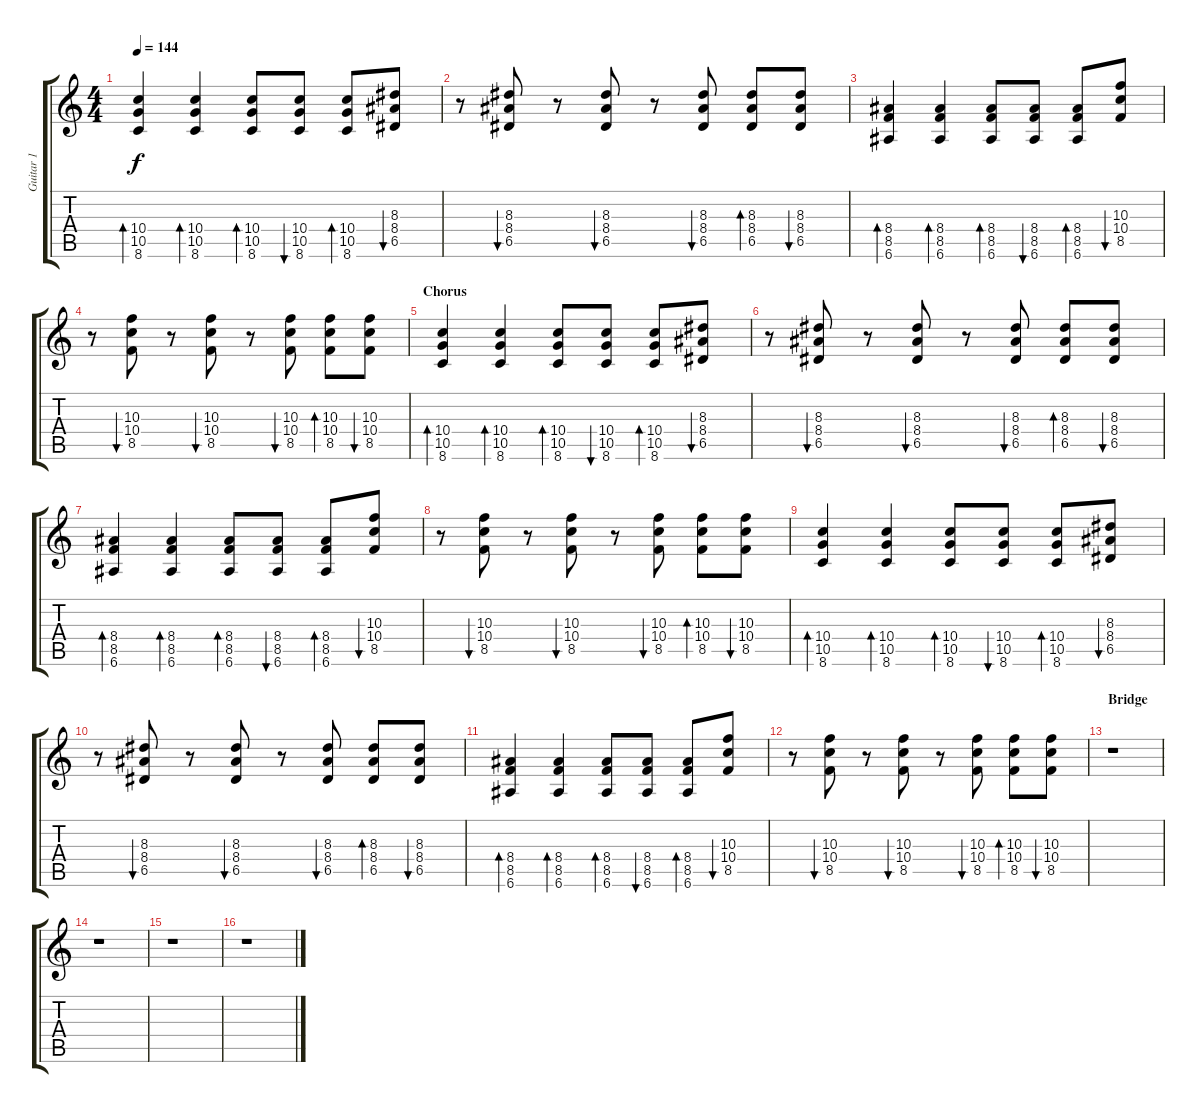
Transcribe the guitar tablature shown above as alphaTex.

\track ("Guitar 1" "Guitar 1") {instrument electricguitarjazz}
\staff {score tabs}
\tuning (E4 B3 G3 D3 A2 E2) {hide}
\ts (4 4)
\tempo 144
\clef g2
\ks c
(10.4 10.5 8.6).4{bd 60 dy f} (10.4 10.5 8.6).4{bd 60} (10.4 10.5 8.6).8{bd 60} (10.4 10.5 8.6).8{bu 60} (10.4 10.5 8.6).8{bd 60} (8.3 8.4 6.5).8{bu 60} |
r.8 (8.3 8.4 6.5).8{bu 60} r.8 (8.3 8.4 6.5).8{bu 60} r.8 (8.3 8.4 6.5).8{bu 60} (8.3 8.4 6.5).8{bd 60} (8.3 8.4 6.5).8{bu 60} |
(8.4 8.5 6.6).4{bd 60} (8.4 8.5 6.6).4{bd 60} (8.4 8.5 6.6).8{bd 60} (8.4 8.5 6.6).8{bu 60} (8.4 8.5 6.6).8{bd 60} (10.3 10.4 8.5).8{bu 60} |
r.8 (10.3 10.4 8.5).8{bu 60} r.8 (10.3 10.4 8.5).8{bu 60} r.8 (10.3 10.4 8.5).8{bu 60} (10.3 10.4 8.5).8{bd 60} (10.3 10.4 8.5).8{bu 60} |
\section ("" "Chorus")
(10.4 10.5 8.6).4{bd 60} (10.4 10.5 8.6).4{bd 60} (10.4 10.5 8.6).8{bd 60} (10.4 10.5 8.6).8{bu 60} (10.4 10.5 8.6).8{bd 60} (8.3 8.4 6.5).8{bu 60} |
r.8 (8.3 8.4 6.5).8{bu 60} r.8 (8.3 8.4 6.5).8{bu 60} r.8 (8.3 8.4 6.5).8{bu 60} (8.3 8.4 6.5).8{bd 60} (8.3 8.4 6.5).8{bu 60} |
(8.4 8.5 6.6).4{bd 60} (8.4 8.5 6.6).4{bd 60} (8.4 8.5 6.6).8{bd 60} (8.4 8.5 6.6).8{bu 60} (8.4 8.5 6.6).8{bd 60} (10.3 10.4 8.5).8{bu 60} |
r.8 (10.3 10.4 8.5).8{bu 60} r.8 (10.3 10.4 8.5).8{bu 60} r.8 (10.3 10.4 8.5).8{bu 60} (10.3 10.4 8.5).8{bd 60} (10.3 10.4 8.5).8{bu 60} |
(10.4 10.5 8.6).4{bd 60} (10.4 10.5 8.6).4{bd 60} (10.4 10.5 8.6).8{bd 60} (10.4 10.5 8.6).8{bu 60} (10.4 10.5 8.6).8{bd 60} (8.3 8.4 6.5).8{bu 60} |
r.8 (8.3 8.4 6.5).8{bu 60} r.8 (8.3 8.4 6.5).8{bu 60} r.8 (8.3 8.4 6.5).8{bu 60} (8.3 8.4 6.5).8{bd 60} (8.3 8.4 6.5).8{bu 60} |
(8.4 8.5 6.6).4{bd 60} (8.4 8.5 6.6).4{bd 60} (8.4 8.5 6.6).8{bd 60} (8.4 8.5 6.6).8{bu 60} (8.4 8.5 6.6).8{bd 60} (10.3 10.4 8.5).8{bu 60} |
r.8 (10.3 10.4 8.5).8{bu 60} r.8 (10.3 10.4 8.5).8{bu 60} r.8 (10.3 10.4 8.5).8{bu 60} (10.3 10.4 8.5).8{bd 60} (10.3 10.4 8.5).8{bu 60} |
\section ("" "Bridge")
r.1 |
r.1 |
r.1 |
r.1
